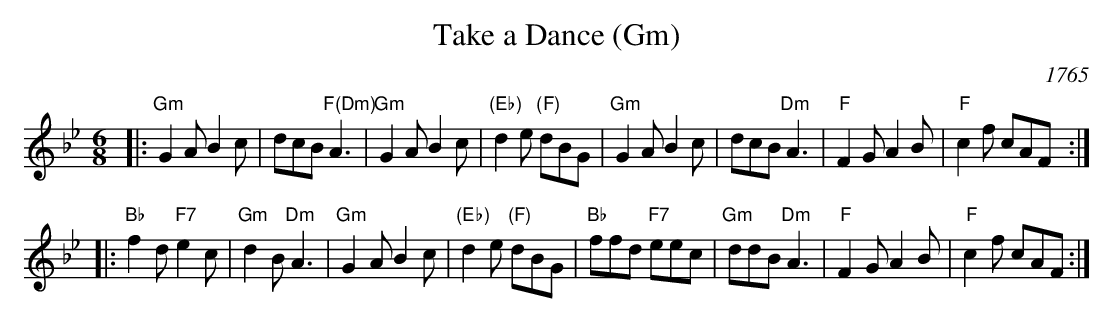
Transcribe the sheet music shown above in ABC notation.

X:1
T: Take a Dance (Gm)
O: 1765
M: 6/8
L: 1/8
K: Gm
|: "Gm"G2A     B2c |     dcB "F(Dm)"A3 | "Gm"G2A B2c | "(Eb)"d2e "(F)"dBG \
|  "Gm"G2A     B2c |     dcB   "Dm" A3 |  "F"F2G A2B |  "F"  c2f      cAF :|
|: "Bb"f2d "F7"e2c | "Gm"d2B   "Dm" A3 | "Gm"G2A B2c | "(Eb)"d2e "(F)"dBG \
|  "Bb"ffd "F7"eec | "Gm"ddB   "Dm" A3 |  "F"F2G A2B |  "F"  c2f      cAF :|
